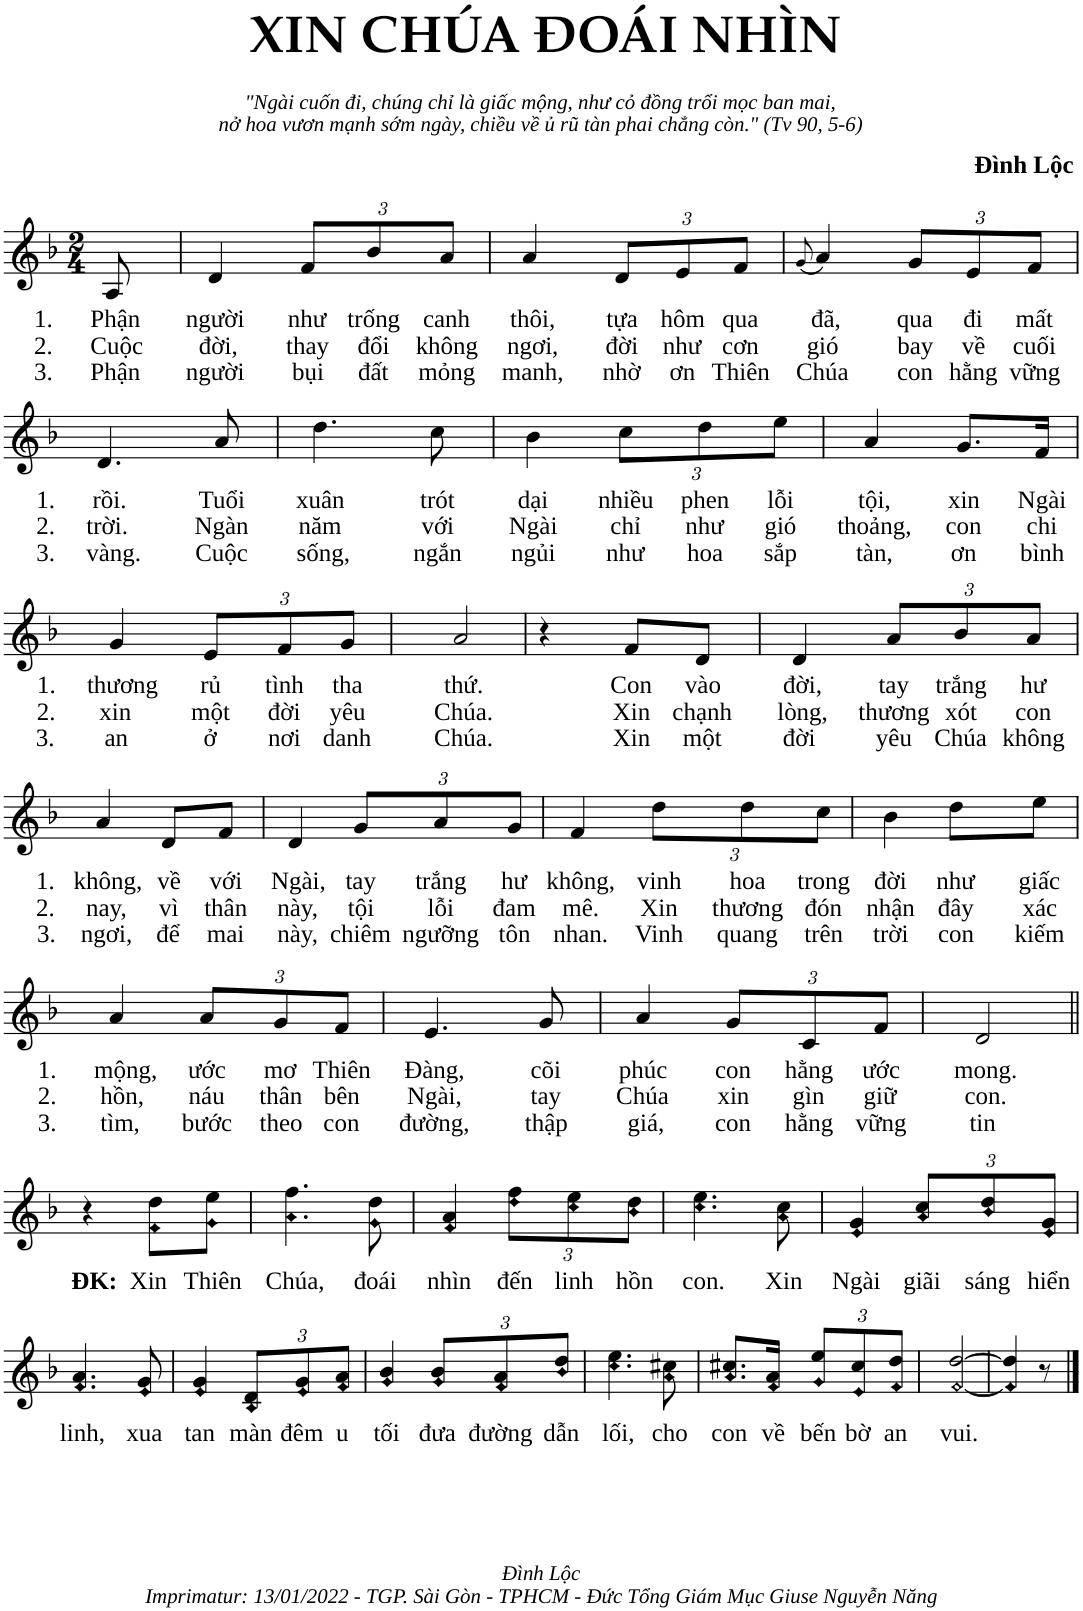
**kern	**text	**text	**text
*part1	*part1	*part1	*part1
*staff1	*staff1	*staff1	*staff1
*I"Piano	*	*	*
*I'Pno.	*	*	*
*clefG2	*	*	*
*k[b-]	*	*	*
*M2/4	*	*	*
=1	=1	=1	=1
!	!LO:LY:b	!LO:LY:b	!LO:LY:b
8A/	1. Phận	2. Cuộc	3. Phận
=2	=2	=2	=2
!	!LO:LY:b	!LO:LY:b	!LO:LY:b
4d/	người	đời,	người
*Xbrackettup	*	*	*
!	!LO:LY:b	!LO:LY:b	!LO:LY:b
12f/L	như	thay	bụi
!	!LO:LY:b	!LO:LY:b	!LO:LY:b
12b-/	trống	đổi	đất
!	!LO:LY:b	!LO:LY:b	!LO:LY:b
12a/J	canh	không	mỏng
=3	=3	=3	=3
!	!LO:LY:b	!LO:LY:b	!LO:LY:b
4a/	thôi,	ngơi,	manh,
!	!LO:LY:b	!LO:LY:b	!LO:LY:b
12d/L	tựa	đời	nhờ
!	!LO:LY:b	!LO:LY:b	!LO:LY:b
12e/	hôm	như	ơn
!	!LO:LY:b	!LO:LY:b	!LO:LY:b
12f/J	qua	cơn	Thiên
=4	=4	=4	=4
(8qg/	.	.	.
!	!LO:LY:b	!LO:LY:b	!LO:LY:b
4a/)	đã,	gió	Chúa
!	!LO:LY:b	!LO:LY:b	!LO:LY:b
12g/L	qua	bay	con
!	!LO:LY:b	!LO:LY:b	!LO:LY:b
12e/	đi	về	hằng
!	!LO:LY:b	!LO:LY:b	!LO:LY:b
12f/J	mất	cuối	vững
!!LO:LB:g=z
=5	=5	=5	=5
!	!LO:LY:b	!LO:LY:b	!LO:LY:b
4.d/	1. rồi.	2. trời.	3. vàng.
!	!LO:LY:b	!LO:LY:b	!LO:LY:b
8a/	Tuổi	Ngàn	Cuộc
=6	=6	=6	=6
!	!LO:LY:b	!LO:LY:b	!LO:LY:b
4.dd\	xuân	năm	sống,
!	!LO:LY:b	!LO:LY:b	!LO:LY:b
8cc\	trót	với	ngắn
=7	=7	=7	=7
!	!LO:LY:b	!LO:LY:b	!LO:LY:b
4b-\	dại	Ngài	ngủi
!	!LO:LY:b	!LO:LY:b	!LO:LY:b
12cc\L	nhiều	chỉ	như
!	!LO:LY:b	!LO:LY:b	!LO:LY:b
12dd\	phen	như	hoa
!	!LO:LY:b	!LO:LY:b	!LO:LY:b
12ee\J	lỗi	gió	sắp
=8	=8	=8	=8
!	!LO:LY:b	!LO:LY:b	!LO:LY:b
4a/	tội,	thoảng,	tàn,
!	!LO:LY:b	!LO:LY:b	!LO:LY:b
8.g/L	xin	con	ơn
!	!LO:LY:b	!LO:LY:b	!LO:LY:b
16f/Jk	Ngài	chi	bình
!!LO:LB:g=z
=9	=9	=9	=9
!	!LO:LY:b	!LO:LY:b	!LO:LY:b
4g/	1. thương	2. xin	3. an
!	!LO:LY:b	!LO:LY:b	!LO:LY:b
12e/L	rủ	một	ở
!	!LO:LY:b	!LO:LY:b	!LO:LY:b
12f/	tình	đời	nơi
!	!LO:LY:b	!LO:LY:b	!LO:LY:b
12g/J	tha	yêu	danh
=10	=10	=10	=10
!	!LO:LY:b	!LO:LY:b	!LO:LY:b
2a/	thứ.	Chúa.	Chúa.
=11	=11	=11	=11
4r	.	.	.
!	!LO:LY:b	!LO:LY:b	!LO:LY:b
8f/L	Con	Xin	Xin
!	!LO:LY:b	!LO:LY:b	!LO:LY:b
8d/J	vào	chạnh	một
=12	=12	=12	=12
!	!LO:LY:b	!LO:LY:b	!LO:LY:b
4d/	đời,	lòng,	đời
!	!LO:LY:b	!LO:LY:b	!LO:LY:b
12a/L	tay	thương	yêu
!	!LO:LY:b	!LO:LY:b	!LO:LY:b
12b-/	trắng	xót	Chúa
!	!LO:LY:b	!LO:LY:b	!LO:LY:b
12a/J	hư	con	không
!!LO:LB:g=z
=13	=13	=13	=13
!	!LO:LY:b	!LO:LY:b	!LO:LY:b
4a/	1. không,	2. nay,	3. ngơi,
!	!LO:LY:b	!LO:LY:b	!LO:LY:b
8d/L	về	vì	để
!	!LO:LY:b	!LO:LY:b	!LO:LY:b
8f/J	với	thân	mai
=14	=14	=14	=14
!	!LO:LY:b	!LO:LY:b	!LO:LY:b
4d/	Ngài,	này,	này,
!	!LO:LY:b	!LO:LY:b	!LO:LY:b
12g/L	tay	tội	chiêm
!	!LO:LY:b	!LO:LY:b	!LO:LY:b
12a/	trắng	lỗi	ngưỡng
!	!LO:LY:b	!LO:LY:b	!LO:LY:b
12g/J	hư	đam	tôn
=15	=15	=15	=15
!	!LO:LY:b	!LO:LY:b	!LO:LY:b
4f/	không,	mê.	nhan.
!	!LO:LY:b	!LO:LY:b	!LO:LY:b
12dd\L	vinh	Xin	Vinh
!	!LO:LY:b	!LO:LY:b	!LO:LY:b
12dd\	hoa	thương	quang
!	!LO:LY:b	!LO:LY:b	!LO:LY:b
12cc\J	trong	đón	trên
=16	=16	=16	=16
!	!LO:LY:b	!LO:LY:b	!LO:LY:b
4b-\	đời	nhận	trời
!	!LO:LY:b	!LO:LY:b	!LO:LY:b
8dd\L	như	đây	con
!	!LO:LY:b	!LO:LY:b	!LO:LY:b
8ee\J	giấc	xác	kiếm
!!LO:LB:g=z
=17	=17	=17	=17
!	!LO:LY:b	!LO:LY:b	!LO:LY:b
4a/	1. mộng,	2. hồn,	3. tìm,
!	!LO:LY:b	!LO:LY:b	!LO:LY:b
12a/L	ước	náu	bước
!	!LO:LY:b	!LO:LY:b	!LO:LY:b
12g/	mơ	thân	theo
!	!LO:LY:b	!LO:LY:b	!LO:LY:b
12f/J	Thiên	bên	con
=18	=18	=18	=18
!	!LO:LY:b	!LO:LY:b	!LO:LY:b
4.e/	Đàng,	Ngài,	đường,
!	!LO:LY:b	!LO:LY:b	!LO:LY:b
8g/	cõi	tay	thập
=19	=19	=19	=19
!	!LO:LY:b	!LO:LY:b	!LO:LY:b
4a/	phúc	Chúa	giá,
!	!LO:LY:b	!LO:LY:b	!LO:LY:b
12g/L	con	xin	con
!	!LO:LY:b	!LO:LY:b	!LO:LY:b
12c/	hằng	gìn	hằng
!	!LO:LY:b	!LO:LY:b	!LO:LY:b
12f/J	ước	giữ	vững
=20	=20	=20	=20
!	!LO:LY:b	!LO:LY:b	!LO:LY:b
2d/	mong.	con.	tin
!!LO:LB:g=z
=21||	=21||	=21||	=21||
4r	.	.	.
!	!LO:LY:b	!	!
8f\ 8dd\L	ĐK: Xin	.	.
!	!LO:LY:b	!	!
8g\ 8ee\J	Thiên	.	.
=22	=22	=22	=22
!	!LO:LY:b	!	!
4.a\ 4.ff\	Chúa,	.	.
!	!LO:LY:b	!	!
8g\ 8dd\	đoái	.	.
=23	=23	=23	=23
!	!LO:LY:b	!	!
4f/ 4a/	nhìn	.	.
!	!LO:LY:b	!	!
12dd\ 12ff\L	đến	.	.
!	!LO:LY:b	!	!
12cc\ 12ee\	linh	.	.
!	!LO:LY:b	!	!
12b-\ 12dd\J	hồn	.	.
=24	=24	=24	=24
!	!LO:LY:b	!	!
4.cc\ 4.ee\	con.	.	.
!	!LO:LY:b	!	!
8a\ 8cc\	Xin	.	.
=25	=25	=25	=25
!	!LO:LY:b	!	!
4e/ 4g/	Ngài	.	.
!	!LO:LY:b	!	!
12a/ 12cc/L	giãi	.	.
!	!LO:LY:b	!	!
12b-/ 12dd/	sáng	.	.
!	!LO:LY:b	!	!
12e/ 12g/J	hiển	.	.
!!LO:LB:g=z
=26	=26	=26	=26
!	!LO:LY:b	!	!
4.f/ 4.a/	linh,	.	.
!	!LO:LY:b	!	!
8e/ 8g/	xua	.	.
=27	=27	=27	=27
!	!LO:LY:b	!	!
4e/ 4g/	tan	.	.
!	!LO:LY:b	!	!
12B-/ 12d/L	màn	.	.
!	!LO:LY:b	!	!
12e/ 12g/	đêm	.	.
!	!LO:LY:b	!	!
12f/ 12a/J	u	.	.
=28	=28	=28	=28
!	!LO:LY:b	!	!
4g/ 4b-/	tối	.	.
!	!LO:LY:b	!	!
12g/ 12b-/L	đưa	.	.
!	!LO:LY:b	!	!
12f/ 12a/	đường	.	.
!	!LO:LY:b	!	!
12b-/ 12dd/J	dẫn	.	.
=29	=29	=29	=29
!	!LO:LY:b	!	!
4.cc\ 4.ee\	lối,	.	.
!	!LO:LY:b	!	!
8a\ 8cc#X\	cho	.	.
=30	=30	=30	=30
!	!LO:LY:b	!	!
8.a/ 8.cc#X/L	con	.	.
!	!LO:LY:b	!	!
16f/ 16a/Jk	về	.	.
!	!LO:LY:b	!	!
12g/ 12ee/L	bến	.	.
!	!LO:LY:b	!	!
12e/ 12cc#/	bờ	.	.
!	!LO:LY:b	!	!
12f/ 12dd/J	an	.	.
=31	=31	=31	=31
!	!LO:LY:b	!	!
[2f/ [2dd/	vui.	.	.
=32	=32	=32	=32
4f/] 4dd/]	.	.	.
8r	.	.	.
==	==	==	==
*-	*-	*-	*-
